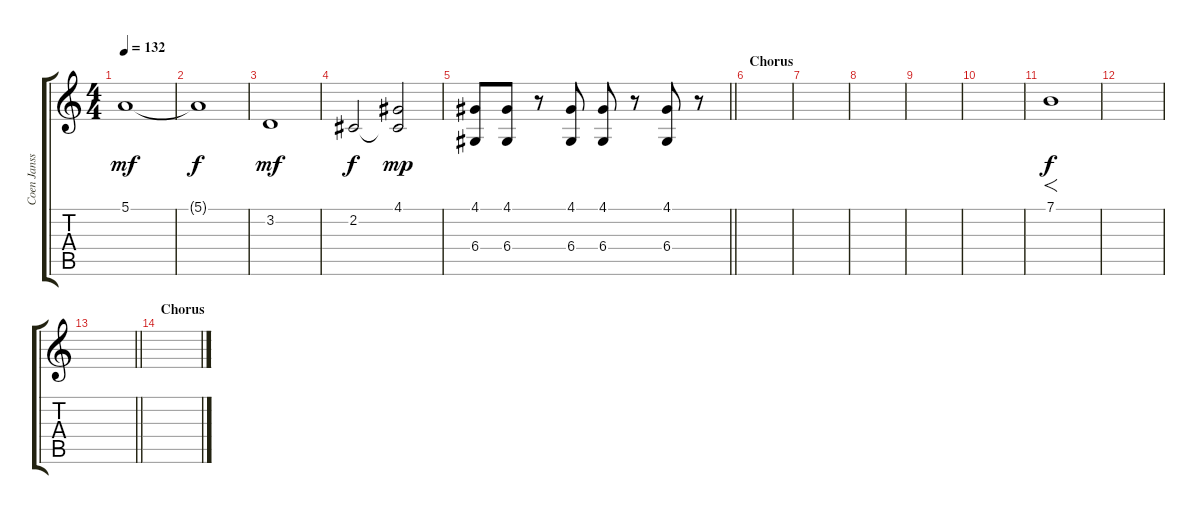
\track ("Coen Janssen" "Coen Janss") {instrument frenchhorn}
\staff {score tabs}
\tuning (E4 B3 G3 D3 A2 E2) {hide}
\ts (4 4)
\tempo 132
\clef g2
\ks c
5.1.1{dy mf} |
5.1{t}.1{dy f} |
3.2.1{dy mf} |
2.2.2{dy f} (4.1 2.2{t}).2{dy mp} |
\barLineRight lightlight
(4.1 6.4).8 (4.1 6.4).8 r.8 (4.1 6.4).8 (4.1 6.4).8 r.8 (4.1 6.4).8 r.8 |
\section ("" "Chorus")
|
|
|
|
|
7.1.1{f dy f} |
|
\barLineRight lightlight
|
\section ("" "Chorus")
